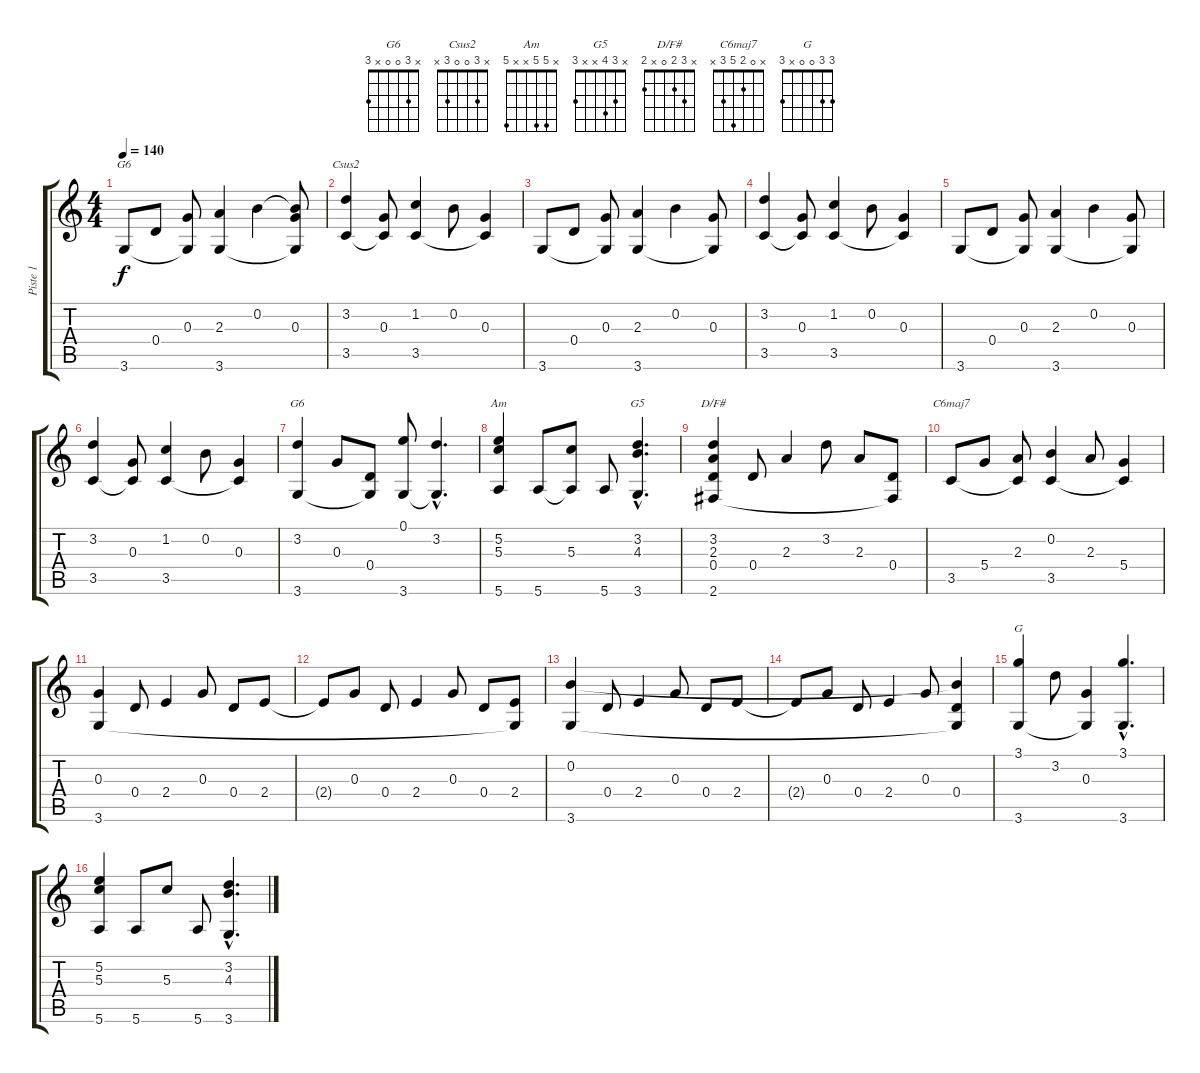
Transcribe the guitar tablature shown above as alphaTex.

\track ("Piste 1" "Piste 1") {instrument acousticguitarnylon}
\staff {score tabs}
\tuning (E4 B3 G3 D3 A2 E2) {hide}
\chord ("G6" x 0 0 2 x 3)
\chord ("Csus2" x 3 0 0 3 x)
\chord ("G6" x 3 0 0 x 3)
\chord ("Am" x 5 5 x x 5)
\chord ("G5" x 3 4 x x 3)
\chord ("D/F#" x 3 2 0 x 2)
\chord ("C6maj7" x 0 2 5 3 x)
\chord ("G" 3 3 0 0 x 3)
\ts (4 4)
\tempo 140
\clef g2
\ks c
3.6.8{ch "G6" dy f instrument acousticguitarnylon} 0.4.8 (0.3 3.6{t}).8 (2.3 3.6).4 0.2.4 (0.2{t} 0.3 3.6{t}).8 |
(3.2 3.5).4{ch "Csus2"} (0.3 3.5{t}).8 (1.2 3.5).4 0.2.8 (0.3 3.5{t}).4 |
3.6.8 0.4.8 (0.3 3.6{t}).8 (2.3 3.6).4 0.2.4 (0.3 3.6{t}).8 |
(3.2 3.5).4 (0.3 3.5{t}).8 (1.2 3.5).4 0.2.8 (0.3 3.5{t}).4 |
3.6.8 0.4.8 (0.3 3.6{t}).8 (2.3 3.6).4 0.2.4 (0.3 3.6{t}).8 |
(3.2 3.5).4 (0.3 3.5{t}).8 (1.2 3.5).4 0.2.8 (0.3 3.5{t}).4 |
(3.2 3.6).4{ch "G6"} 0.3.8 (0.4 3.6{t}).8 (0.1 3.6).8 (3.2{hac} 3.6{hac t}).4{d} |
(5.2 5.3 5.6).4{ch "Am"} 5.6.8 (5.3 5.6{t}).8 5.6.8 (3.2{hac} 4.3{hac} 3.6{hac}).4{d ch "G5"} |
(3.2 2.3 0.4 2.6).4{ch "D/F#"} 0.4.8 2.3.4 3.2.8 2.3.8 (0.4 2.6{t}).8 |
3.5.8{ch "C6maj7"} 5.4.8 (2.3 3.5{t}).8 (0.2 3.5).4 2.3.8 (5.4 3.5{t}).4 |
(0.3 3.6).4 0.4.8 2.4.4 0.3.8 0.4.8 2.4.8 |
2.4{t}.8 0.3.8 0.4.8 2.4.4 0.3.8 0.4.8 (2.4 3.6{t}).8 |
(0.2 3.6).4 0.4.8 2.4.4 0.3.8 0.4.8 2.4.8 |
2.4{t}.8 0.3.8 0.4.8 2.4.4 0.3.8 (0.2{t} 0.4 3.6{t}).4 |
(3.1 3.6).4{ch "G"} 3.2.8 (0.3 3.6{t}).4 (3.1{hac} 3.6{hac}).4{d} |
(5.2 5.3 5.6).4 5.6.8 5.3.8 5.6.8 (3.2{hac} 4.3{hac} 3.6{hac}).4{d}
